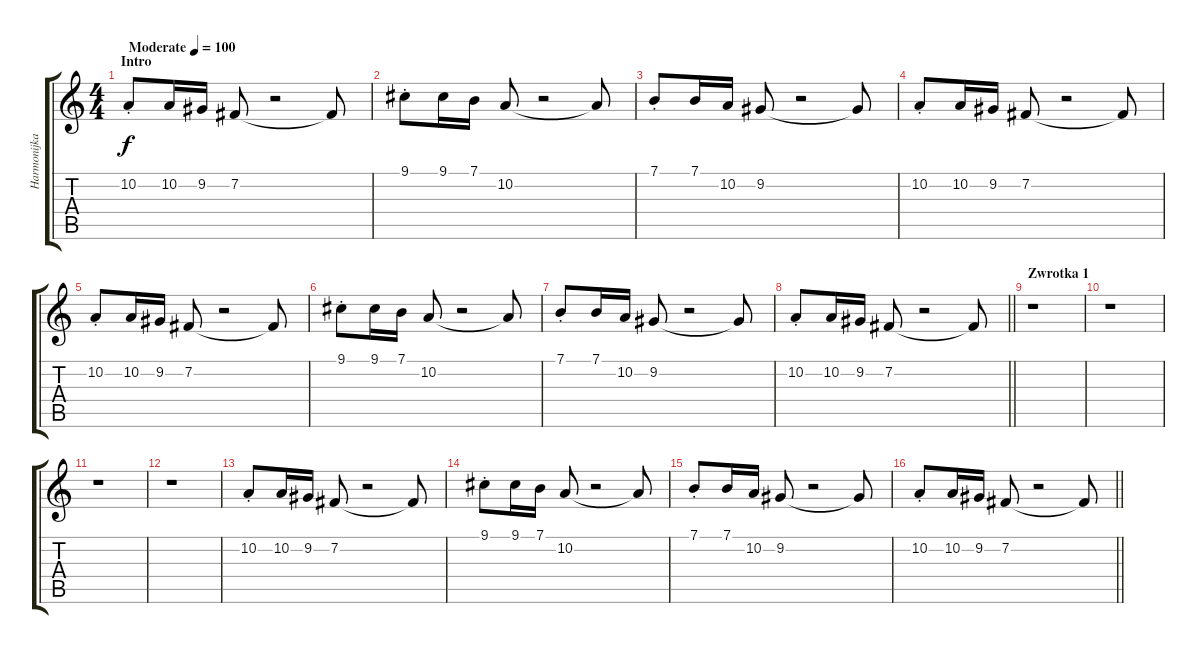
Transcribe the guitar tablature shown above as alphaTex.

\track ("Harmonijka" "Harmonijka") {instrument harmonica}
\staff {score tabs}
\tuning (E4 B3 G3 D3 A2 E2) {hide}
\ts (4 4)
\section ("" "Intro")
\tempo (100 "Moderate")
\clef g2
\ks c
10.2{st}.8{dy f instrument harmonica} 10.2.16 9.2.16 7.2.8 r.2 7.2{t}.8 |
9.1{st}.8 9.1.16 7.1.16 10.2.8 r.2 10.2{t}.8 |
7.1{st}.8 7.1.16 10.2.16 9.2.8 r.2 9.2{t}.8 |
10.2{st}.8 10.2.16 9.2.16 7.2.8 r.2 7.2{t}.8 |
10.2{st}.8 10.2.16 9.2.16 7.2.8 r.2 7.2{t}.8 |
9.1{st}.8 9.1.16 7.1.16 10.2.8 r.2 10.2{t}.8 |
7.1{st}.8 7.1.16 10.2.16 9.2.8 r.2 9.2{t}.8 |
\barLineRight lightlight
10.2{st}.8 10.2.16 9.2.16 7.2.8 r.2 7.2{t}.8 |
\section ("" "Zwrotka 1")
r.1 |
r.1 |
r.1 |
r.1 |
10.2{st}.8 10.2.16 9.2.16 7.2.8 r.2 7.2{t}.8 |
9.1{st}.8 9.1.16 7.1.16 10.2.8 r.2 10.2{t}.8 |
7.1{st}.8 7.1.16 10.2.16 9.2.8 r.2 9.2{t}.8 |
\barLineRight lightlight
10.2{st}.8 10.2.16 9.2.16 7.2.8 r.2 7.2{t}.8
